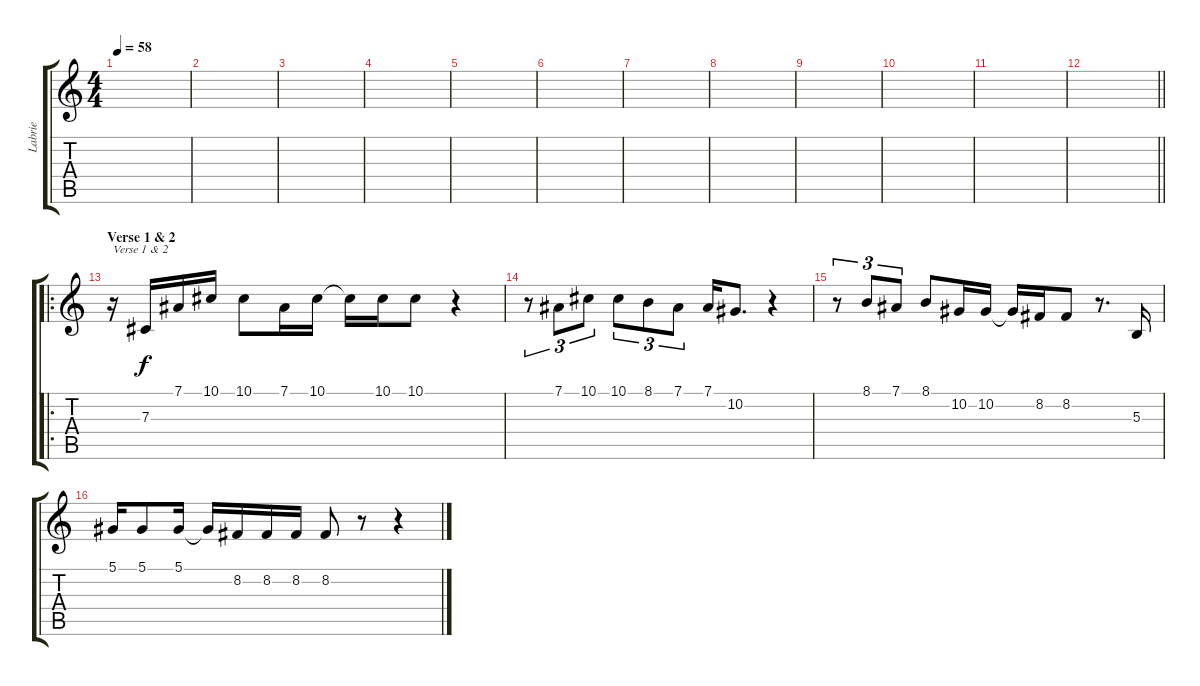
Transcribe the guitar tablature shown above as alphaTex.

\track ("Labrie" "Labrie") {instrument bassoon}
\staff {score tabs}
\tuning (Eb4 Bb3 Gb3 Db3 Ab2 Eb2) {hide}
\ts (4 4)
\tempo 58
\clef g2
\ks c
|
|
|
|
|
|
|
|
|
|
|
\barLineRight lightlight
|
\ro
\section ("" "Verse 1 & 2")
r.16{txt "Verse 1 & 2"} 7.3.16 7.1.16 10.1.16 10.1.8 7.1.16 10.1.16 10.1{t}.16 10.1.16 10.1.8 r.4 |
r.8{tu (3 2)} 7.1.8{tu (3 2)} 10.1.8{tu (3 2)} 10.1.8{tu (3 2)} 8.1.8{tu (3 2)} 7.1.8{tu (3 2)} 7.1.16 10.2.8{d} r.4 |
r.8{tu (3 2)} 8.1.8{tu (3 2)} 7.1.8{tu (3 2)} 8.1.8 10.2.16 10.2.16 10.2{t}.16 8.2.16 8.2.8 r.8{d} 5.3.16 |
5.1.16 5.1.8 5.1.16 5.1{t}.16 8.2.16 8.2.16 8.2.16 8.2.8 r.8 r.4
